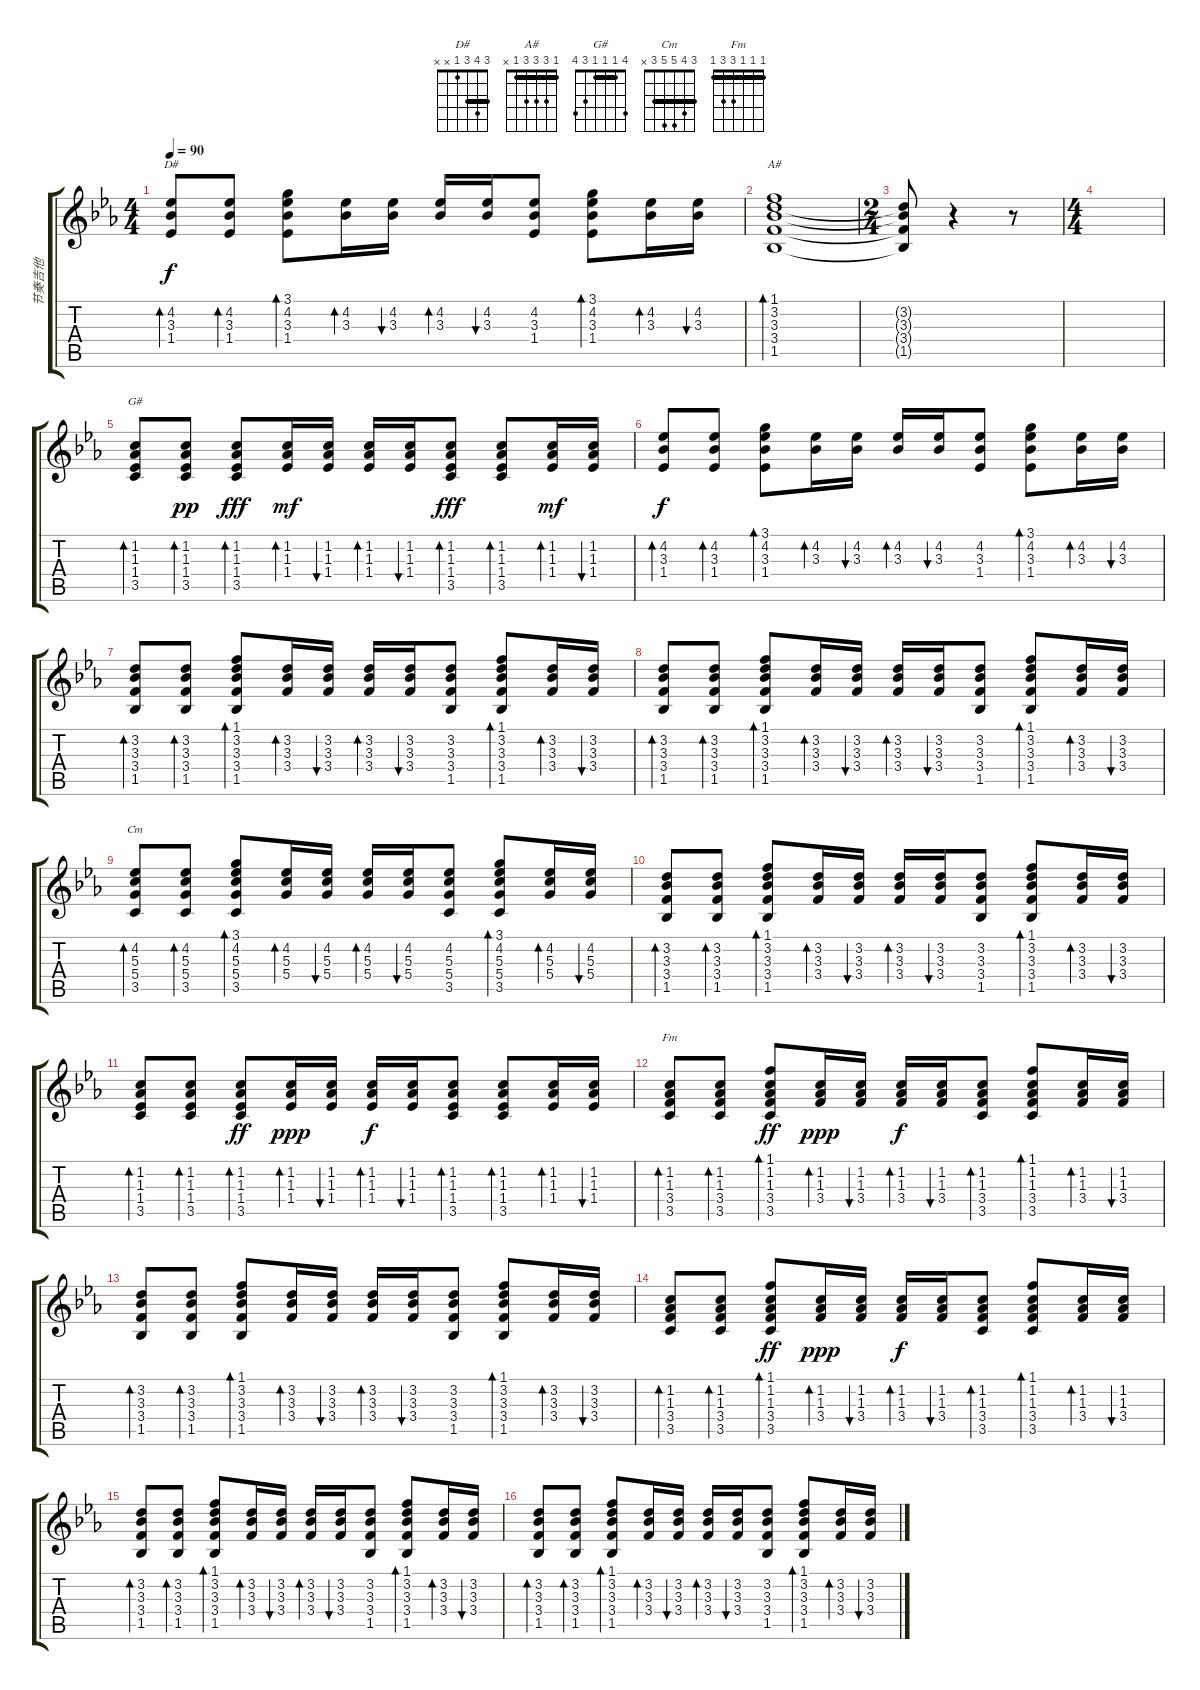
\track ("节奏吉他" "节奏吉他") {instrument acousticguitarsteel}
\staff {score tabs}
\tuning (E4 B3 G3 D3 A2 E2) {hide}
\chord ("D#" 3 4 3 1 x x) {barre 3}
\chord ("A#" 1 3 3 3 1 x) {barre 1}
\chord ("G#" 4 1 1 1 3 4) {barre 1}
\chord ("Cm" 3 4 5 5 3 x) {barre 3}
\chord ("Fm" 1 1 1 3 3 1) {barre 1}
\ts (4 4)
\tempo 90
\clef g2
\ks eb
(4.2 3.3 1.4).8{bd 60 ch "D#" dy f} (4.2 3.3 1.4).8{bd 60} (3.1 4.2 3.3 1.4).8{bd 60} (4.2 3.3).16{bd 60} (4.2 3.3).16{bu 60} (4.2 3.3).16{bd 60} (4.2 3.3).16{bu 60} (4.2 3.3 1.4).8 (3.1 4.2 3.3 1.4).8{bd 60} (4.2 3.3).16{bd 60} (4.2 3.3).16{bu 60} |
(1.1 3.2 3.3 3.4 1.5).1{bd 240 ch "A#"} |
\ts (2 4)
(3.2{t} 3.3{t} 3.4{t} 1.5{t}).8 r.4 r.8 |
\ts (4 4)
|
(1.2 1.3 1.4 3.5).8{bd 60 ch "G#"} (1.2 1.3 1.4 3.5).8{bd 60 dy pp} (1.2 1.3 1.4 3.5).8{bd 60 dy fff} (1.2 1.3 1.4).16{bd 60 dy mf} (1.2 1.3 1.4).16{bu 60} (1.2 1.3 1.4).16{bd 60} (1.2 1.3 1.4).16{bu 60} (1.2 1.3 1.4 3.5).8{bd 60 dy fff} (1.2 1.3 1.4 3.5).8{bd 60} (1.2 1.3 1.4).16{bd 60 dy mf} (1.2 1.3 1.4).16{bu 60} |
(4.2 3.3 1.4).8{bd 60 dy f} (4.2 3.3 1.4).8{bd 60} (3.1 4.2 3.3 1.4).8{bd 60} (4.2 3.3).16{bd 60} (4.2 3.3).16{bu 60} (4.2 3.3).16{bd 60} (4.2 3.3).16{bu 60} (4.2 3.3 1.4).8 (3.1 4.2 3.3 1.4).8{bd 60} (4.2 3.3).16{bd 60} (4.2 3.3).16{bu 60} |
(3.2 3.3 3.4 1.5).8{bd 60} (3.2 3.3 3.4 1.5).8{bd 60} (1.1 3.2 3.3 3.4 1.5).8{bd 60} (3.2 3.3 3.4).16{bd 60} (3.2 3.3 3.4).16{bu 60} (3.2 3.3 3.4).16{bd 60} (3.2 3.3 3.4).16{bu 60} (3.2 3.3 3.4 1.5).8 (1.1 3.2 3.3 3.4 1.5).8{bd 60} (3.2 3.3 3.4).16{bd 60} (3.2 3.3 3.4).16{bu 60} |
(3.2 3.3 3.4 1.5).8{bd 60} (3.2 3.3 3.4 1.5).8{bd 60} (1.1 3.2 3.3 3.4 1.5).8{bd 60} (3.2 3.3 3.4).16{bd 60} (3.2 3.3 3.4).16{bu 60} (3.2 3.3 3.4).16{bd 60} (3.2 3.3 3.4).16{bu 60} (3.2 3.3 3.4 1.5).8 (1.1 3.2 3.3 3.4 1.5).8{bd 60} (3.2 3.3 3.4).16{bd 60} (3.2 3.3 3.4).16{bu 60} |
(4.2 5.3 5.4 3.5).8{bd 60 ch "Cm"} (4.2 5.3 5.4 3.5).8{bd 60} (3.1 4.2 5.3 5.4 3.5).8{bd 60} (4.2 5.3 5.4).16{bd 60} (4.2 5.3 5.4).16{bu 60} (4.2 5.3 5.4).16{bd 60} (4.2 5.3 5.4).16{bu 60} (4.2 5.3 5.4 3.5).8 (3.1 4.2 5.3 5.4 3.5).8{bd 60} (4.2 5.3 5.4).16{bd 60} (4.2 5.3 5.4).16{bu 60} |
(3.2 3.3 3.4 1.5).8{bd 60} (3.2 3.3 3.4 1.5).8{bd 60} (1.1 3.2 3.3 3.4 1.5).8{bd 60} (3.2 3.3 3.4).16{bd 60} (3.2 3.3 3.4).16{bu 60} (3.2 3.3 3.4).16{bd 60} (3.2 3.3 3.4).16{bu 60} (3.2 3.3 3.4 1.5).8 (1.1 3.2 3.3 3.4 1.5).8{bd 60} (3.2 3.3 3.4).16{bd 60} (3.2 3.3 3.4).16{bu 60} |
(1.2 1.3 1.4 3.5).8{bd 60} (1.2 1.3 1.4 3.5).8{bd 60} (1.2 1.3 1.4 3.5).8{bd 60 dy ff} (1.2 1.3 1.4).16{bd 60 dy ppp} (1.2 1.3 1.4).16{bu 60} (1.2 1.3 1.4).16{bd 60 dy f} (1.2 1.3 1.4).16{bu 60} (1.2 1.3 1.4 3.5).8{bd 60} (1.2 1.3 1.4 3.5).8{bd 60} (1.2 1.3 1.4).16{bd 60} (1.2 1.3 1.4).16{bu 60} |
(1.2 1.3 3.4 3.5).8{bd 60 ch "Fm"} (1.2 1.3 3.4 3.5).8{bd 60} (1.1 1.2 1.3 3.4 3.5).8{bd 60 dy ff} (1.2 1.3 3.4).16{bd 60 dy ppp} (1.2 1.3 3.4).16{bu 60} (1.2 1.3 3.4).16{bd 60 dy f} (1.2 1.3 3.4).16{bu 60} (1.2 1.3 3.4 3.5).8{bd 60} (1.1 1.2 1.3 3.4 3.5).8{bd 60} (1.2 1.3 3.4).16{bd 60} (1.2 1.3 3.4).16{bu 60} |
(3.2 3.3 3.4 1.5).8{bd 60} (3.2 3.3 3.4 1.5).8{bd 60} (1.1 3.2 3.3 3.4 1.5).8{bd 60} (3.2 3.3 3.4).16{bd 60} (3.2 3.3 3.4).16{bu 60} (3.2 3.3 3.4).16{bd 60} (3.2 3.3 3.4).16{bu 60} (3.2 3.3 3.4 1.5).8 (1.1 3.2 3.3 3.4 1.5).8{bd 60} (3.2 3.3 3.4).16{bd 60} (3.2 3.3 3.4).16{bu 60} |
(1.2 1.3 3.4 3.5).8{bd 60} (1.2 1.3 3.4 3.5).8{bd 60} (1.1 1.2 1.3 3.4 3.5).8{bd 60 dy ff} (1.2 1.3 3.4).16{bd 60 dy ppp} (1.2 1.3 3.4).16{bu 60} (1.2 1.3 3.4).16{bd 60 dy f} (1.2 1.3 3.4).16{bu 60} (1.2 1.3 3.4 3.5).8{bd 60} (1.1 1.2 1.3 3.4 3.5).8{bd 60} (1.2 1.3 3.4).16{bd 60} (1.2 1.3 3.4).16{bu 60} |
(3.2 3.3 3.4 1.5).8{bd 60} (3.2 3.3 3.4 1.5).8{bd 60} (1.1 3.2 3.3 3.4 1.5).8{bd 60} (3.2 3.3 3.4).16{bd 60} (3.2 3.3 3.4).16{bu 60} (3.2 3.3 3.4).16{bd 60} (3.2 3.3 3.4).16{bu 60} (3.2 3.3 3.4 1.5).8 (1.1 3.2 3.3 3.4 1.5).8{bd 60} (3.2 3.3 3.4).16{bd 60} (3.2 3.3 3.4).16{bu 60} |
(3.2 3.3 3.4 1.5).8{bd 60} (3.2 3.3 3.4 1.5).8{bd 60} (1.1 3.2 3.3 3.4 1.5).8{bd 60} (3.2 3.3 3.4).16{bd 60} (3.2 3.3 3.4).16{bu 60} (3.2 3.3 3.4).16{bd 60} (3.2 3.3 3.4).16{bu 60} (3.2 3.3 3.4 1.5).8 (1.1 3.2 3.3 3.4 1.5).8{bd 60} (3.2 3.3 3.4).16{bd 60} (3.2 3.3 3.4).16{bu 60}
